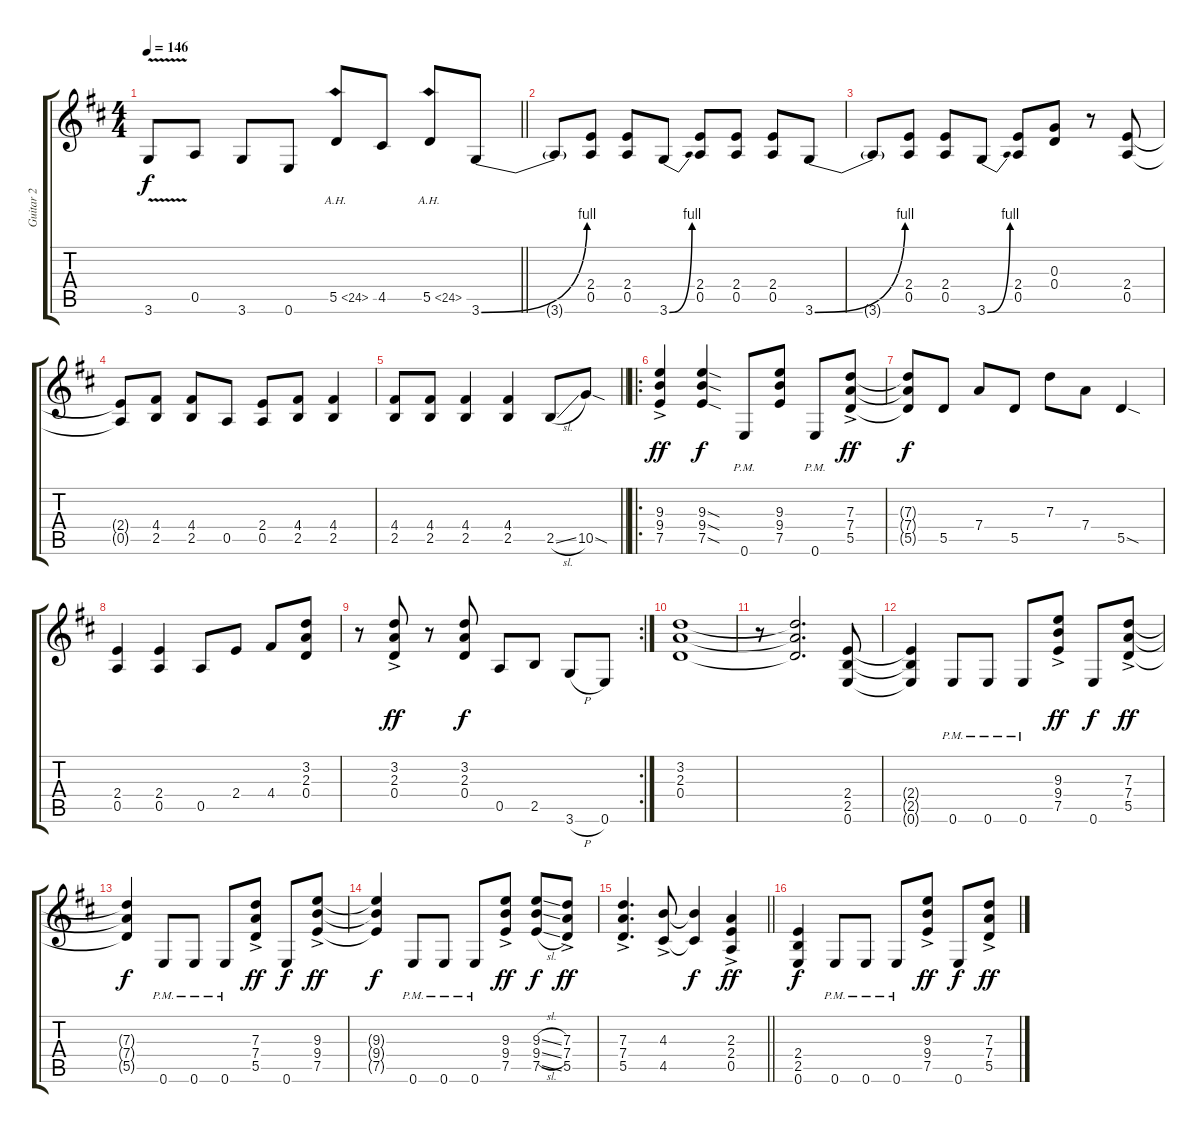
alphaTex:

\track ("Guitar 2" "Guitar 2") {instrument distortionguitar}
\staff {score tabs}
\tuning (E4 B3 G3 D3 A2 E2) {hide}
\ts (4 4)
\tempo 146
\clef g2
\barLineRight lightlight
\ks d
3.6{v t}.8{dy f} 0.5.8 3.6.8 0.6.8 5.5{ah 19}.8 4.5.8 5.5{ah 19}.8 3.6{be (bend 0 0 60 4)}.8 |
3.6{t}.8 (2.4 0.5).8 (2.4 0.5).8 3.6{be (bend 0 0 60 4)}.8 (2.4 0.5).8 (2.4 0.5).8 (2.4 0.5).8 3.6{be (bend 0 0 60 4)}.8 |
3.6{t}.8 (2.4 0.5).8 (2.4 0.5).8 3.6{be (bend 0 0 60 4)}.8 (2.4 0.5).8 (0.3 0.4).8 r.8 (2.4 0.5).8 |
(2.4{t} 0.5{t}).8 (4.4 2.5).8 (4.4 2.5).8 0.5.8 (2.4 0.5).8 (4.4 2.5).8 (4.4 2.5).4 |
\barLineRight lightlight
(4.4 2.5).8 (4.4 2.5).8 (4.4 2.5).4 (4.4 2.5).4 2.5{sl}.8 10.5{sod}.8 |
\ro
(9.3{ac} 9.4{ac} 7.5{ac}).4{dy ff} (9.3{sod} 9.4{sod} 7.5{sod}).4{dy f} 0.6{pm}.8 (9.3 9.4 7.5).8 0.6{pm}.8 (7.3{ac} 7.4{ac} 5.5{ac}).8{dy ff} |
(7.3{t} 7.4{t} 5.5{t}).8{dy f} 5.5.8 7.4.8 5.5.8 7.3.8 7.4.8 5.5{sod}.4 |
(2.4 0.5).4 (2.4 0.5).4 0.5.8 2.4.8 4.4.8 (3.2 2.3 0.4).8 |
\rc 2
r.8 (3.2{ac} 2.3{ac} 0.4{ac}).8{dy ff} r.8 (3.2 2.3 0.4).8{dy f} 0.5.8 2.5.8 3.6{h}.8 0.6.8 |
(3.2 2.3 0.4).1 |
r.8 (3.2{t} 2.3{t} 0.4{t}).2{d} (2.4 2.5 0.6).8 |
(2.4{t} 2.5{t} 0.6{t}).4 0.6{pm}.8 0.6{pm}.8 0.6{pm}.8 (9.3{ac} 9.4{ac} 7.5{ac}).8{dy ff} 0.6.8{dy f} (7.3{ac} 7.4{ac} 5.5{ac}).8{dy ff} |
(7.3{t} 7.4{t} 5.5{t}).4{dy f} 0.6{pm}.8 0.6{pm}.8 0.6{pm}.8 (7.3{ac} 7.4{ac} 5.5{ac}).8{dy ff} 0.6.8{dy f} (9.3{ac} 9.4{ac} 7.5{ac}).8{dy ff} |
(9.3{t} 9.4{t} 7.5{t}).4{dy f} 0.6{pm}.8 0.6{pm}.8 0.6{pm}.8 (9.3{ac} 9.4{ac} 7.5{ac}).8{dy ff} (9.3{sl} 9.4{sl} 7.5{sl}).8{dy f} (7.3{ac} 7.4{ac} 5.5{ac}).8{dy ff} |
\barLineRight lightlight
(7.3{ac} 7.4{ac} 5.5{ac}).4{d} (4.3{ac} 4.5{ac}).8 (4.3{t} 4.5{t}).4{dy f} (2.3{ac} 2.4{ac} 0.5{ac}).4{dy ff} |
(2.4 2.5 0.6).4{dy f} 0.6{pm}.8 0.6{pm}.8 0.6{pm}.8 (9.3{ac} 9.4{ac} 7.5{ac}).8{dy ff} 0.6.8{dy f} (7.3{ac} 7.4{ac} 5.5{ac}).8{dy ff}
